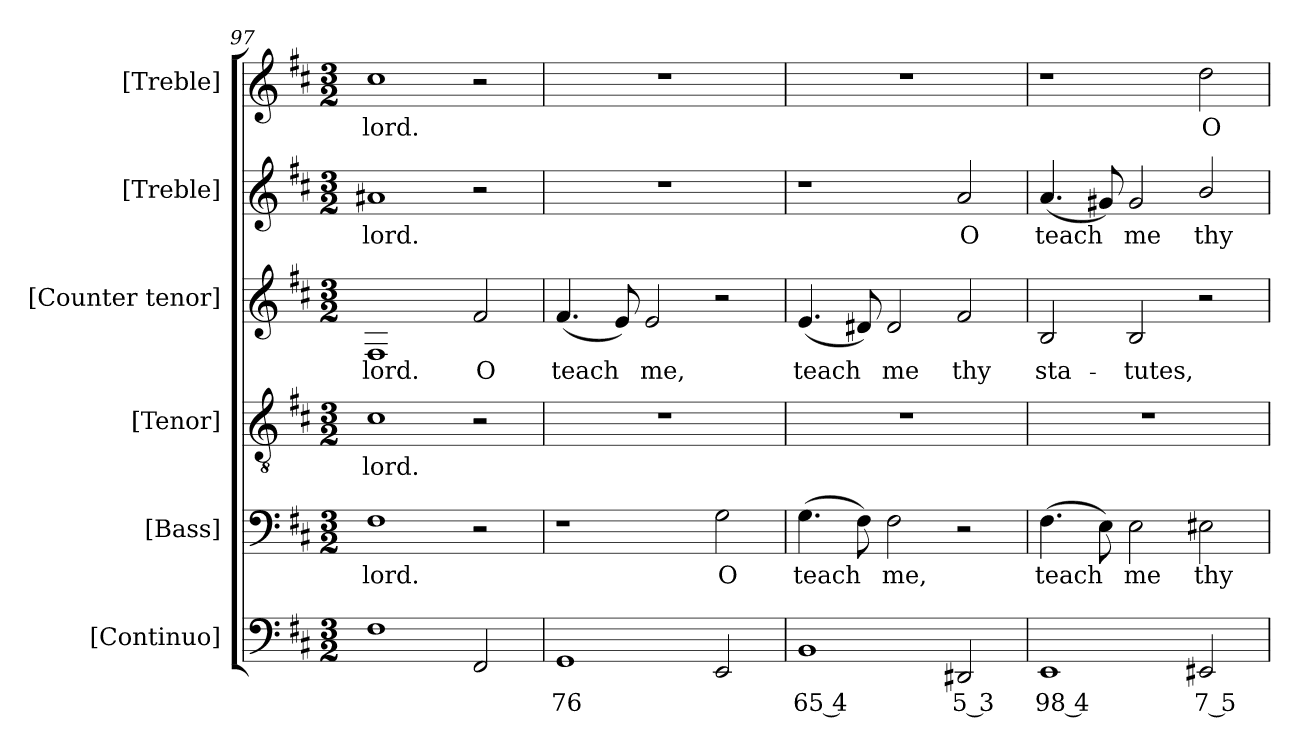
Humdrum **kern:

**kern	**text	**kern	**text	**kern	**text	**kern	**text	**kern	**text	**kern	**text
*part6	*part6	*part5	*part5	*part4	*part4	*part3	*part3	*part2	*part2	*part1	*part1
*staff6	*staff6	*staff5	*staff5	*staff4	*staff4	*staff3	*staff3	*staff2	*staff2	*staff1	*staff1
*I"[Continuo]	*	*I"[Bass]	*	*I"[Tenor]	*	*I"[Counter tenor]	*	*I"[Treble]	*	*I"[Treble]	*
*I'Cont.	*	*I'B.	*	*I'T.	*	*	*	*	*	*	*
*clefF4	*	*clefF4	*	*clefGv2	*	*clefG2	*	*clefG2	*	*clefG2	*
*	*	*	*	*ITrd7c12	*	*	*	*	*	*	*
*k[f#c#]	*	*k[f#c#]	*	*k[f#c#]	*	*k[f#c#]	*	*k[f#c#]	*	*k[f#c#]	*
*D:	*	*D:	*	*D:	*	*D:	*	*D:	*	*D:	*
*M3/2	*	*M3/2	*	*M3/2	*	*M3/2	*	*M3/2	*	*M3/2	*
=97	=97	=97	=97	=97	=97	=97	=97	=97	=97	=97	=97
!	!	!	!LO:LY:b:color=#000000	!	!	!	!	!	!	!	!
!	!	!	!	!	!LO:LY:b:color=#000000	!	!	!	!	!	!
!	!	!	!	!	!	!	!LO:LY:b:color=#000000	!	!	!	!
!	!	!	!	!	!	!	!	!	!LO:LY:b:color=#000000	!	!
!	!	!	!	!	!	!	!	!	!	!	!LO:LY:b:color=#000000
1F#i	.	1F#i	lord.	1C#i	lord.	1F#i	lord.	1a#Xi	lord.	1cc#i	lord.
!	!	!	!	!	!	!	!LO:LY:b:color=#000000	!	!	!	!
2FF#i/	.	2r	.	2r	.	2f#i/	O	2r	.	2r	.
!!LO:LB:g=z
=98	=98	=98	=98	=98	=98	=98	=98	=98	=98	=98	=98
!	!LO:LY:b:color=#000000	!	!	!LO:N:vis=1	!	!	!	!	!	!	!
!	!	!	!	!	!	!	!LO:LY:b:color=#000000	!LO:N:vis=1	!	!LO:N:vis=1	!
1GGi	76	1r	.	1.r	.	(4.f#i/	teach	1.r	.	1.r	.
.	.	.	.	.	.	8ei/)	.	.	.	.	.
!	!	!	!	!	!	!	!LO:LY:b:color=#000000	!	!	!	!
.	.	.	.	.	.	2ei/	me,	.	.	.	.
!	!	!	!LO:LY:b:color=#000000	!	!	!	!	!	!	!	!
2EEi/	.	2Gi\	O	.	.	2r	.	.	.	.	.
=99	=99	=99	=99	=99	=99	=99	=99	=99	=99	=99	=99
!	!LO:LY:b:color=#000000	!	!	!	!	!	!	!	!	!	!
!	!	!	!LO:LY:b:color=#000000	!LO:N:vis=1	!	!	!	!	!	!	!
!	!	!	!	!	!	!	!LO:LY:b:color=#000000	!	!	!LO:N:vis=1	!
1BBi	65 4	(4.Gi\	teach	1.r	.	(4.ei/	teach	1r	.	1.r	.
.	.	8F#i\)	.	.	.	8d#Xi/)	.	.	.	.	.
!	!	!	!LO:LY:b:color=#000000	!	!	!	!	!	!	!	!
!	!	!	!	!	!	!	!LO:LY:b:color=#000000	!	!	!	!
.	.	2F#i\	me,	.	.	2d#i/	me	.	.	.	.
!	!LO:LY:b:color=#000000	!	!	!	!	!	!	!	!	!	!
!	!	!	!	!	!	!	!LO:LY:b:color=#000000	!	!	!	!
!	!	!	!	!	!	!	!	!	!LO:LY:b:color=#000000	!	!
2DD#Xi/	5 3	2r	.	.	.	2f#i/	thy	2ai/	O	.	.
=100	=100	=100	=100	=100	=100	=100	=100	=100	=100	=100	=100
!	!LO:LY:b:color=#000000	!	!	!	!	!	!	!	!	!	!
!	!	!	!LO:LY:b:color=#000000	!LO:N:vis=1	!	!	!	!	!	!	!
!	!	!	!	!	!	!	!LO:LY:b:color=#000000	!	!	!	!
!	!	!	!	!	!	!	!	!	!LO:LY:b:color=#000000	!	!
1EEi	98 4	(4.F#i\	teach	1.r	.	2Bi/	sta-	(4.ai/	teach	1r	.
.	.	8Ei\)	.	.	.	.	.	8g#Xi/)	.	.	.
!	!	!	!LO:LY:b:color=#000000	!	!	!	!	!	!	!	!
!	!	!	!	!	!	!	!LO:LY:b:color=#000000	!	!	!	!
!	!	!	!	!	!	!	!	!	!LO:LY:b:color=#000000	!	!
.	.	2Ei\	me	.	.	2Bi/	-tutes,	2g#i/	me	.	.
!	!LO:LY:b:color=#000000	!	!	!	!	!	!	!	!	!	!
!	!	!	!LO:LY:b:color=#000000	!	!	!	!	!	!	!	!
!	!	!	!	!	!	!	!	!	!LO:LY:b:color=#000000	!	!
!	!	!	!	!	!	!	!	!	!	!	!LO:LY:b:color=#000000
2EE#Xi/	7 5	2E#Xi\	thy	.	.	2r	.	2bi/	thy	2ddi\	O
=	=	=	=	=	=	=	=	=	=	=	=
*-	*-	*-	*-	*-	*-	*-	*-	*-	*-	*-	*-
